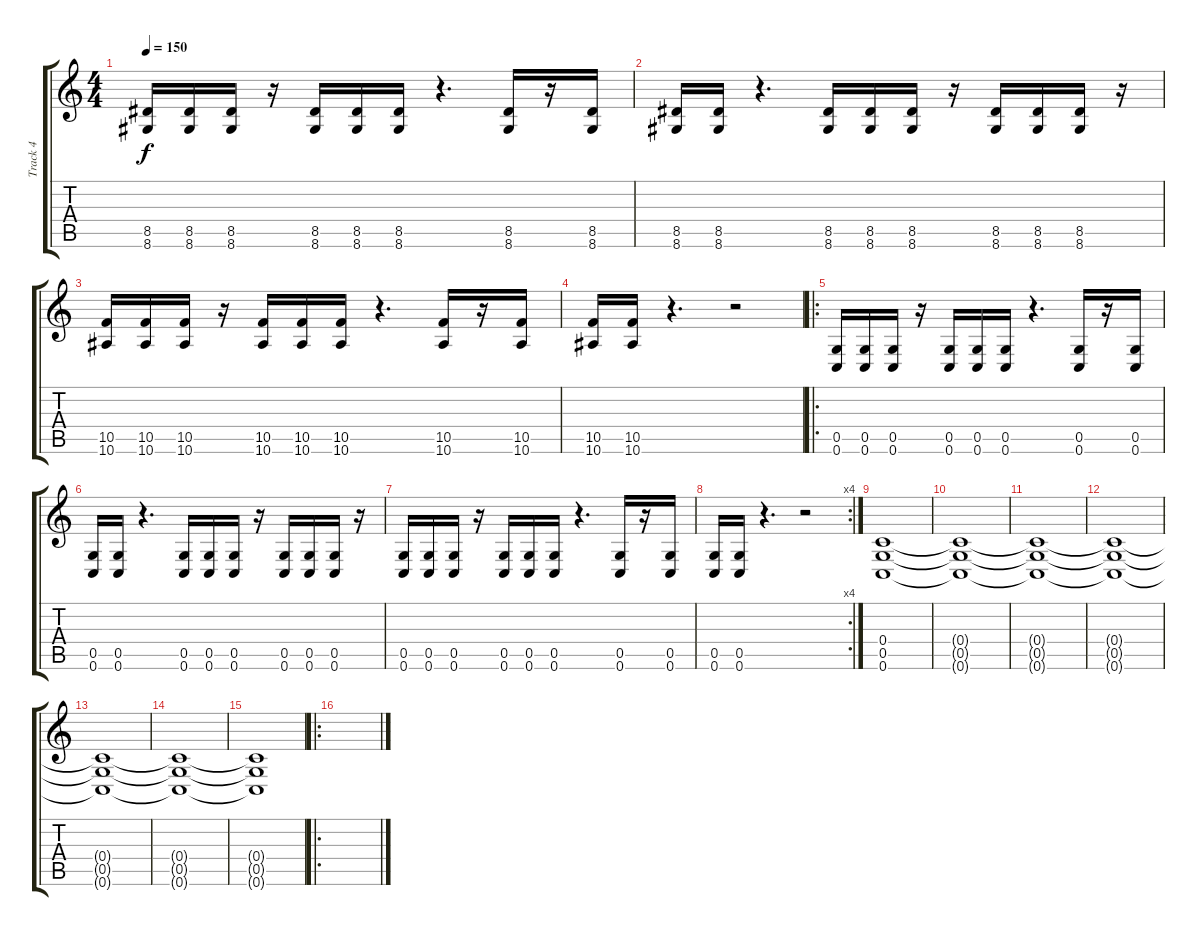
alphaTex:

\track ("Track 4" "Track 4") {instrument overdrivenguitar}
\staff {score tabs}
\tuning (D4 A3 F3 C3 G2 C2) {hide}
\ts (4 4)
\tempo 150
\clef g2
\ks c
(8.5 8.6).16{dy f} (8.5 8.6).16 (8.5 8.6).16 r.16 (8.5 8.6).16 (8.5 8.6).16 (8.5 8.6).16 r.4{d} (8.5 8.6).16 r.16 (8.5 8.6).16 |
(8.5 8.6).16 (8.5 8.6).16 r.4{d} (8.5 8.6).16 (8.5 8.6).16 (8.5 8.6).16 r.16 (8.5 8.6).16 (8.5 8.6).16 (8.5 8.6).16 r.16 |
(10.5 10.6).16 (10.5 10.6).16 (10.5 10.6).16 r.16 (10.5 10.6).16 (10.5 10.6).16 (10.5 10.6).16 r.4{d} (10.5 10.6).16 r.16 (10.5 10.6).16 |
(10.5 10.6).16 (10.5 10.6).16 r.4{d} r.2 |
\ro
(0.5 0.6).16 (0.5 0.6).16 (0.5 0.6).16 r.16 (0.5 0.6).16 (0.5 0.6).16 (0.5 0.6).16 r.4{d} (0.5 0.6).16 r.16 (0.5 0.6).16 |
(0.5 0.6).16 (0.5 0.6).16 r.4{d} (0.5 0.6).16 (0.5 0.6).16 (0.5 0.6).16 r.16 (0.5 0.6).16 (0.5 0.6).16 (0.5 0.6).16 r.16 |
(0.5 0.6).16 (0.5 0.6).16 (0.5 0.6).16 r.16 (0.5 0.6).16 (0.5 0.6).16 (0.5 0.6).16 r.4{d} (0.5 0.6).16 r.16 (0.5 0.6).16 |
\rc 4
(0.5 0.6).16 (0.5 0.6).16 r.4{d} r.2 |
(0.4 0.5 0.6).1 |
(0.4{t} 0.5{t} 0.6{t}).1 |
(0.4{t} 0.5{t} 0.6{t}).1 |
(0.4{t} 0.5{t} 0.6{t}).1 |
(0.4{t} 0.5{t} 0.6{t}).1 |
(0.4{t} 0.5{t} 0.6{t}).1 |
(0.4{t} 0.5{t} 0.6{t}).1 |
\ro
